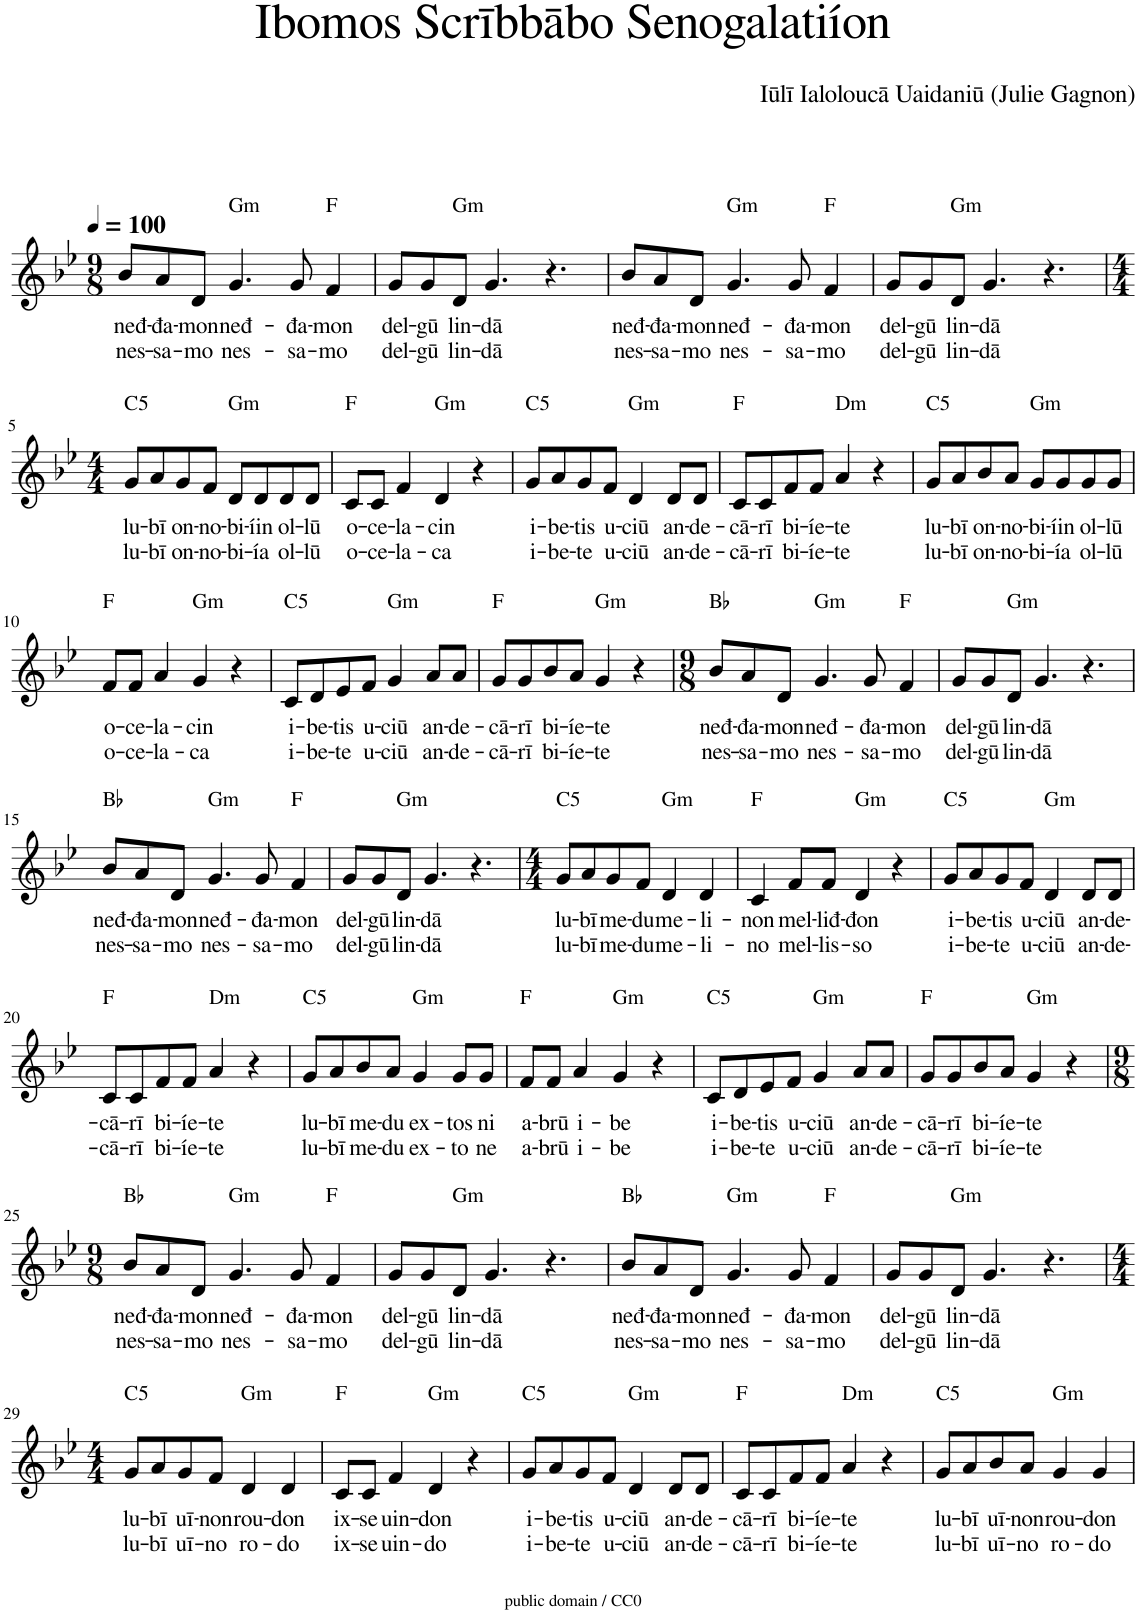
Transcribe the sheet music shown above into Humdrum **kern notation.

**kern	**text	**text
*part1	*part1	*part1
*staff1	*staff1	*staff1
*I"Voix	*	*
*I'Vx.	*	*
*clefG2	*	*
*k[b-e-]	*	*
*M9/8	*	*
*MM100	*	*
=1	=1	=1
!	!LO:LY:b	!LO:LY:b
8b-/L	neđ-	nes-
!	!LO:LY:b	!LO:LY:b
8a/	đa-	-sa-
!	!LO:LY:b	!LO:LY:b
8d/J	-mon	-mo
!LO:TX:a:t=Gm	!	!
!	!LO:LY:b	!LO:LY:b
4.g/	neđ-	nes-
!	!LO:LY:b	!LO:LY:b
8g/	đa-	-sa-
!LO:TX:a:t=F	!	!
!	!LO:LY:b	!LO:LY:b
4f/	-mon	-mo
=2	=2	=2
!	!LO:LY:b	!LO:LY:b
8g/L	del-	del-
!	!LO:LY:b	!LO:LY:b
8g/	-gū	-gū
!LO:TX:a:t=Gm	!	!
!	!LO:LY:b	!LO:LY:b
8d/J	lin-	lin-
!	!LO:LY:b	!LO:LY:b
4.g/	-dā	-dā
4.r	.	.
=3	=3	=3
!	!LO:LY:b	!LO:LY:b
8b-/L	neđ-	nes-
!	!LO:LY:b	!LO:LY:b
8a/	đa-	-sa-
!	!LO:LY:b	!LO:LY:b
8d/J	-mon	-mo
!LO:TX:a:t=Gm	!	!
!	!LO:LY:b	!LO:LY:b
4.g/	neđ-	nes-
!	!LO:LY:b	!LO:LY:b
8g/	đa-	-sa-
!LO:TX:a:t=F	!	!
!	!LO:LY:b	!LO:LY:b
4f/	-mon	-mo
=4	=4	=4
!	!LO:LY:b	!LO:LY:b
8g/L	del-	del-
!	!LO:LY:b	!LO:LY:b
8g/	-gū	-gū
!LO:TX:a:t=Gm	!	!
!	!LO:LY:b	!LO:LY:b
8d/J	lin-	lin-
!	!LO:LY:b	!LO:LY:b
4.g/	-dā	-dā
4.r	.	.
!!LO:LB:g=z
=5	=5	=5
*M4/4	*	*
!LO:TX:a:t=C5	!	!
!	!LO:LY:b	!LO:LY:b
8g/L	lu-	lu-
!	!LO:LY:b	!LO:LY:b
8a/	-bī	-bī
!	!LO:LY:b	!LO:LY:b
8g/	on-	on-
!	!LO:LY:b	!LO:LY:b
8f/J	-no-	-no-
!LO:TX:a:t=Gm	!	!
!	!LO:LY:b	!LO:LY:b
8d/L	-bi-	-bi-
!	!LO:LY:b	!LO:LY:b
8d/	-íin	-ía
!	!LO:LY:b	!LO:LY:b
8d/	ol-	ol-
!	!LO:LY:b	!LO:LY:b
8d/J	-lū	-lū
=6	=6	=6
!LO:TX:a:t=F	!	!
!	!LO:LY:b	!LO:LY:b
8c/L	o-	o-
!	!LO:LY:b	!LO:LY:b
8c/J	-ce-	-ce-
!	!LO:LY:b	!LO:LY:b
4f/	-la-	-la-
!LO:TX:a:t=Gm	!	!
!	!LO:LY:b	!LO:LY:b
4d/	-cin	-ca
4r	.	.
=7	=7	=7
!LO:TX:a:t=C5	!	!
!	!LO:LY:b	!LO:LY:b
8g/L	i-	i-
!	!LO:LY:b	!LO:LY:b
8a/	-be-	-be-
!	!LO:LY:b	!LO:LY:b
8g/	-tis	-te
!	!LO:LY:b	!LO:LY:b
8f/J	u-	u-
!LO:TX:a:t=Gm	!	!
!	!LO:LY:b	!LO:LY:b
4d/	-ciū	-ciū
!	!LO:LY:b	!LO:LY:b
8d/L	an-	an-
!	!LO:LY:b	!LO:LY:b
8d/J	-de-	-de-
=8	=8	=8
!LO:TX:a:t=F	!	!
!	!LO:LY:b	!LO:LY:b
8c/L	-cā-	-cā-
!	!LO:LY:b	!LO:LY:b
8c/	-rī	-rī
!	!LO:LY:b	!LO:LY:b
8f/	bi-	bi-
!	!LO:LY:b	!LO:LY:b
8f/J	-íe-	-íe-
!LO:TX:a:t=Dm	!	!
!	!LO:LY:b	!LO:LY:b
4a/	-te	-te
4r	.	.
=9	=9	=9
!LO:TX:a:t=C5	!	!
!	!LO:LY:b	!LO:LY:b
8g/L	lu-	lu-
!	!LO:LY:b	!LO:LY:b
8a/	-bī	-bī
!	!LO:LY:b	!LO:LY:b
8b-/	on-	on-
!	!LO:LY:b	!LO:LY:b
8a/J	-no-	-no-
!LO:TX:a:t=Gm	!	!
!	!LO:LY:b	!LO:LY:b
8g/L	-bi-	-bi-
!	!LO:LY:b	!LO:LY:b
8g/	-íin	-ía
!	!LO:LY:b	!LO:LY:b
8g/	ol-	ol-
!	!LO:LY:b	!LO:LY:b
8g/J	-lū	-lū
!!LO:LB:g=z
=10	=10	=10
!LO:TX:a:t=F	!	!
!	!LO:LY:b	!LO:LY:b
8f/L	o-	o-
!	!LO:LY:b	!LO:LY:b
8f/J	-ce-	-ce-
!	!LO:LY:b	!LO:LY:b
4a/	-la-	-la-
!LO:TX:a:t=Gm	!	!
!	!LO:LY:b	!LO:LY:b
4g/	-cin	-ca
4r	.	.
=11	=11	=11
!LO:TX:a:t=C5	!	!
!	!LO:LY:b	!LO:LY:b
8c/L	i-	i-
!	!LO:LY:b	!LO:LY:b
8d/	-be-	-be-
!	!LO:LY:b	!LO:LY:b
8e-/	-tis	-te
!	!LO:LY:b	!LO:LY:b
8f/J	u-	u-
!LO:TX:a:t=Gm	!	!
!	!LO:LY:b	!LO:LY:b
4g/	-ciū	-ciū
!	!LO:LY:b	!LO:LY:b
8a/L	an-	an-
!	!LO:LY:b	!LO:LY:b
8a/J	-de-	-de-
=12	=12	=12
!LO:TX:a:t=F	!	!
!	!LO:LY:b	!LO:LY:b
8g/L	-cā-	-cā-
!	!LO:LY:b	!LO:LY:b
8g/	-rī	-rī
!	!LO:LY:b	!LO:LY:b
8b-/	bi-	bi-
!	!LO:LY:b	!LO:LY:b
8a/J	-íe-	-íe-
!LO:TX:a:t=Gm	!	!
!	!LO:LY:b	!LO:LY:b
4g/	-te	-te
4r	.	.
=13	=13	=13
*M9/8	*	*
!LO:TX:a:t=B♭	!	!
!	!LO:LY:b	!LO:LY:b
8b-/L	neđ-	nes-
!	!LO:LY:b	!LO:LY:b
8a/	đa-	-sa-
!	!LO:LY:b	!LO:LY:b
8d/J	-mon	-mo
!LO:TX:a:t=Gm	!	!
!	!LO:LY:b	!LO:LY:b
4.g/	neđ-	nes-
!	!LO:LY:b	!LO:LY:b
8g/	đa-	-sa-
!LO:TX:a:t=F	!	!
!	!LO:LY:b	!LO:LY:b
4f/	-mon	-mo
=14	=14	=14
!	!LO:LY:b	!LO:LY:b
8g/L	del-	del-
!	!LO:LY:b	!LO:LY:b
8g/	-gū	-gū
!LO:TX:a:t=Gm	!	!
!	!LO:LY:b	!LO:LY:b
8d/J	lin-	lin-
!	!LO:LY:b	!LO:LY:b
4.g/	-dā	-dā
4.r	.	.
!!LO:LB:g=z
=15	=15	=15
!LO:TX:a:t=B♭	!	!
!	!LO:LY:b	!LO:LY:b
8b-/L	neđ-	nes-
!	!LO:LY:b	!LO:LY:b
8a/	đa-	-sa-
!	!LO:LY:b	!LO:LY:b
8d/J	-mon	-mo
!LO:TX:a:t=Gm	!	!
!	!LO:LY:b	!LO:LY:b
4.g/	neđ-	nes-
!	!LO:LY:b	!LO:LY:b
8g/	đa-	-sa-
!LO:TX:a:t=F	!	!
!	!LO:LY:b	!LO:LY:b
4f/	-mon	-mo
=16	=16	=16
!	!LO:LY:b	!LO:LY:b
8g/L	del-	del-
!	!LO:LY:b	!LO:LY:b
8g/	-gū	-gū
!LO:TX:a:t=Gm	!	!
!	!LO:LY:b	!LO:LY:b
8d/J	lin-	lin-
!	!LO:LY:b	!LO:LY:b
4.g/	-dā	-dā
4.r	.	.
=17	=17	=17
*M4/4	*	*
!LO:TX:a:t=C5	!	!
!	!LO:LY:b	!LO:LY:b
8g/L	lu-	lu-
!	!LO:LY:b	!LO:LY:b
8a/	-bī	-bī
!	!LO:LY:b	!LO:LY:b
8g/	me-	me-
!	!LO:LY:b	!LO:LY:b
8f/J	-du	-du
!LO:TX:a:t=Gm	!	!
!	!LO:LY:b	!LO:LY:b
4d/	me-	me-
!	!LO:LY:b	!LO:LY:b
4d/	-li-	-li-
=18	=18	=18
!LO:TX:a:t=F	!	!
!	!LO:LY:b	!LO:LY:b
4c/	-non	-no
!	!LO:LY:b	!LO:LY:b
8f/L	mel-	mel-
!	!LO:LY:b	!LO:LY:b
8f/J	-liđ-	-lis-
!LO:TX:a:t=Gm	!	!
!	!LO:LY:b	!LO:LY:b
4d/	-đon	-so
4r	.	.
=19	=19	=19
!LO:TX:a:t=C5	!	!
!	!LO:LY:b	!LO:LY:b
8g/L	i-	i-
!	!LO:LY:b	!LO:LY:b
8a/	-be-	-be-
!	!LO:LY:b	!LO:LY:b
8g/	-tis	-te
!	!LO:LY:b	!LO:LY:b
8f/J	u-	u-
!LO:TX:a:t=Gm	!	!
!	!LO:LY:b	!LO:LY:b
4d/	-ciū	-ciū
!	!LO:LY:b	!LO:LY:b
8d/L	an-	an-
!	!LO:LY:b	!LO:LY:b
8d/J	-de-	-de-
!!LO:LB:g=z
=20	=20	=20
!LO:TX:a:t=F	!	!
!	!LO:LY:b	!LO:LY:b
8c/L	-cā-	-cā-
!	!LO:LY:b	!LO:LY:b
8c/	-rī	-rī
!	!LO:LY:b	!LO:LY:b
8f/	bi-	bi-
!	!LO:LY:b	!LO:LY:b
8f/J	-íe-	-íe-
!LO:TX:a:t=Dm	!	!
!	!LO:LY:b	!LO:LY:b
4a/	-te	-te
4r	.	.
=21	=21	=21
!LO:TX:a:t=C5	!	!
!	!LO:LY:b	!LO:LY:b
8g/L	lu-	lu-
!	!LO:LY:b	!LO:LY:b
8a/	-bī	-bī
!	!LO:LY:b	!LO:LY:b
8b-/	me-	me-
!	!LO:LY:b	!LO:LY:b
8a/J	-du	-du
!LO:TX:a:t=Gm	!	!
!	!LO:LY:b	!LO:LY:b
4g/	ex-	ex-
!	!LO:LY:b	!LO:LY:b
8g/L	-tos	-to
!	!LO:LY:b	!LO:LY:b
8g/J	ni	ne
=22	=22	=22
!LO:TX:a:t=F	!	!
!	!LO:LY:b	!LO:LY:b
8f/L	a-	a-
!	!LO:LY:b	!LO:LY:b
8f/J	brū	-brū
!	!LO:LY:b	!LO:LY:b
4a/	i-	i-
!LO:TX:a:t=Gm	!	!
!	!LO:LY:b	!LO:LY:b
4g/	-be	-be
4r	.	.
=23	=23	=23
!LO:TX:a:t=C5	!	!
!	!LO:LY:b	!LO:LY:b
8c/L	i-	i-
!	!LO:LY:b	!LO:LY:b
8d/	-be-	-be-
!	!LO:LY:b	!LO:LY:b
8e-/	-tis	-te
!	!LO:LY:b	!LO:LY:b
8f/J	u-	u-
!LO:TX:a:t=Gm	!	!
!	!LO:LY:b	!LO:LY:b
4g/	-ciū	-ciū
!	!LO:LY:b	!LO:LY:b
8a/L	an-	an-
!	!LO:LY:b	!LO:LY:b
8a/J	-de-	-de-
=24	=24	=24
!LO:TX:a:t=F	!	!
!	!LO:LY:b	!LO:LY:b
8g/L	-cā-	-cā-
!	!LO:LY:b	!LO:LY:b
8g/	-rī	-rī
!	!LO:LY:b	!LO:LY:b
8b-/	bi-	bi-
!	!LO:LY:b	!LO:LY:b
8a/J	-íe-	-íe-
!LO:TX:a:t=Gm	!	!
!	!LO:LY:b	!LO:LY:b
4g/	-te	-te
4r	.	.
!!LO:LB:g=z
=25	=25	=25
*M9/8	*	*
!LO:TX:a:t=B♭	!	!
!	!LO:LY:b	!LO:LY:b
8b-/L	neđ-	nes-
!	!LO:LY:b	!LO:LY:b
8a/	đa-	-sa-
!	!LO:LY:b	!LO:LY:b
8d/J	-mon	-mo
!LO:TX:a:t=Gm	!	!
!	!LO:LY:b	!LO:LY:b
4.g/	neđ-	nes-
!	!LO:LY:b	!LO:LY:b
8g/	đa-	-sa-
!LO:TX:a:t=F	!	!
!	!LO:LY:b	!LO:LY:b
4f/	-mon	-mo
=26	=26	=26
!	!LO:LY:b	!LO:LY:b
8g/L	del-	del-
!	!LO:LY:b	!LO:LY:b
8g/	-gū	-gū
!LO:TX:a:t=Gm	!	!
!	!LO:LY:b	!LO:LY:b
8d/J	lin-	lin-
!	!LO:LY:b	!LO:LY:b
4.g/	-dā	-dā
4.r	.	.
=27	=27	=27
!LO:TX:a:t=B♭	!	!
!	!LO:LY:b	!LO:LY:b
8b-/L	neđ-	nes-
!	!LO:LY:b	!LO:LY:b
8a/	đa-	-sa-
!	!LO:LY:b	!LO:LY:b
8d/J	-mon	-mo
!LO:TX:a:t=Gm	!	!
!	!LO:LY:b	!LO:LY:b
4.g/	neđ-	nes-
!	!LO:LY:b	!LO:LY:b
8g/	đa-	-sa-
!LO:TX:a:t=F	!	!
!	!LO:LY:b	!LO:LY:b
4f/	-mon	-mo
=28	=28	=28
!	!LO:LY:b	!LO:LY:b
8g/L	del-	del-
!	!LO:LY:b	!LO:LY:b
8g/	-gū	-gū
!LO:TX:a:t=Gm	!	!
!	!LO:LY:b	!LO:LY:b
8d/J	lin-	lin-
!	!LO:LY:b	!LO:LY:b
4.g/	-dā	-dā
4.r	.	.
!!LO:LB:g=z
=29	=29	=29
*M4/4	*	*
!LO:TX:a:t=C5	!	!
!	!LO:LY:b	!LO:LY:b
8g/L	lu-	lu-
!	!LO:LY:b	!LO:LY:b
8a/	-bī	-bī
!	!LO:LY:b	!LO:LY:b
8g/	uī-	uī-
!	!LO:LY:b	!LO:LY:b
8f/J	-non	-no
!LO:TX:a:t=Gm	!	!
!	!LO:LY:b	!LO:LY:b
4d/	rou-	ro-
!	!LO:LY:b	!LO:LY:b
4d/	-don	-do
=30	=30	=30
!LO:TX:a:t=F	!	!
!	!LO:LY:b	!LO:LY:b
8c/L	ix-	ix-
!	!LO:LY:b	!LO:LY:b
8c/J	-se	-se
!	!LO:LY:b	!LO:LY:b
4f/	uin-	uin-
!LO:TX:a:t=Gm	!	!
!	!LO:LY:b	!LO:LY:b
4d/	-don	-do
4r	.	.
=31	=31	=31
!LO:TX:a:t=C5	!	!
!	!LO:LY:b	!LO:LY:b
8g/L	i-	i-
!	!LO:LY:b	!LO:LY:b
8a/	-be-	-be-
!	!LO:LY:b	!LO:LY:b
8g/	-tis	-te
!	!LO:LY:b	!LO:LY:b
8f/J	u-	u-
!LO:TX:a:t=Gm	!	!
!	!LO:LY:b	!LO:LY:b
4d/	-ciū	-ciū
!	!LO:LY:b	!LO:LY:b
8d/L	an-	an-
!	!LO:LY:b	!LO:LY:b
8d/J	-de-	-de-
=32	=32	=32
!LO:TX:a:t=F	!	!
!	!LO:LY:b	!LO:LY:b
8c/L	-cā-	-cā-
!	!LO:LY:b	!LO:LY:b
8c/	-rī	-rī
!	!LO:LY:b	!LO:LY:b
8f/	bi-	bi-
!	!LO:LY:b	!LO:LY:b
8f/J	-íe-	-íe-
!LO:TX:a:t=Dm	!	!
!	!LO:LY:b	!LO:LY:b
4a/	-te	-te
4r	.	.
=33	=33	=33
!LO:TX:a:t=C5	!	!
!	!LO:LY:b	!LO:LY:b
8g/L	lu-	lu-
!	!LO:LY:b	!LO:LY:b
8a/	-bī	-bī
!	!LO:LY:b	!LO:LY:b
8b-/	uī-	uī-
!	!LO:LY:b	!LO:LY:b
8a/J	-non	-no
!LO:TX:a:t=Gm	!	!
!	!LO:LY:b	!LO:LY:b
4g/	rou-	ro-
!	!LO:LY:b	!LO:LY:b
4g/	-don	-do
=	=	=
*-	*-	*-
